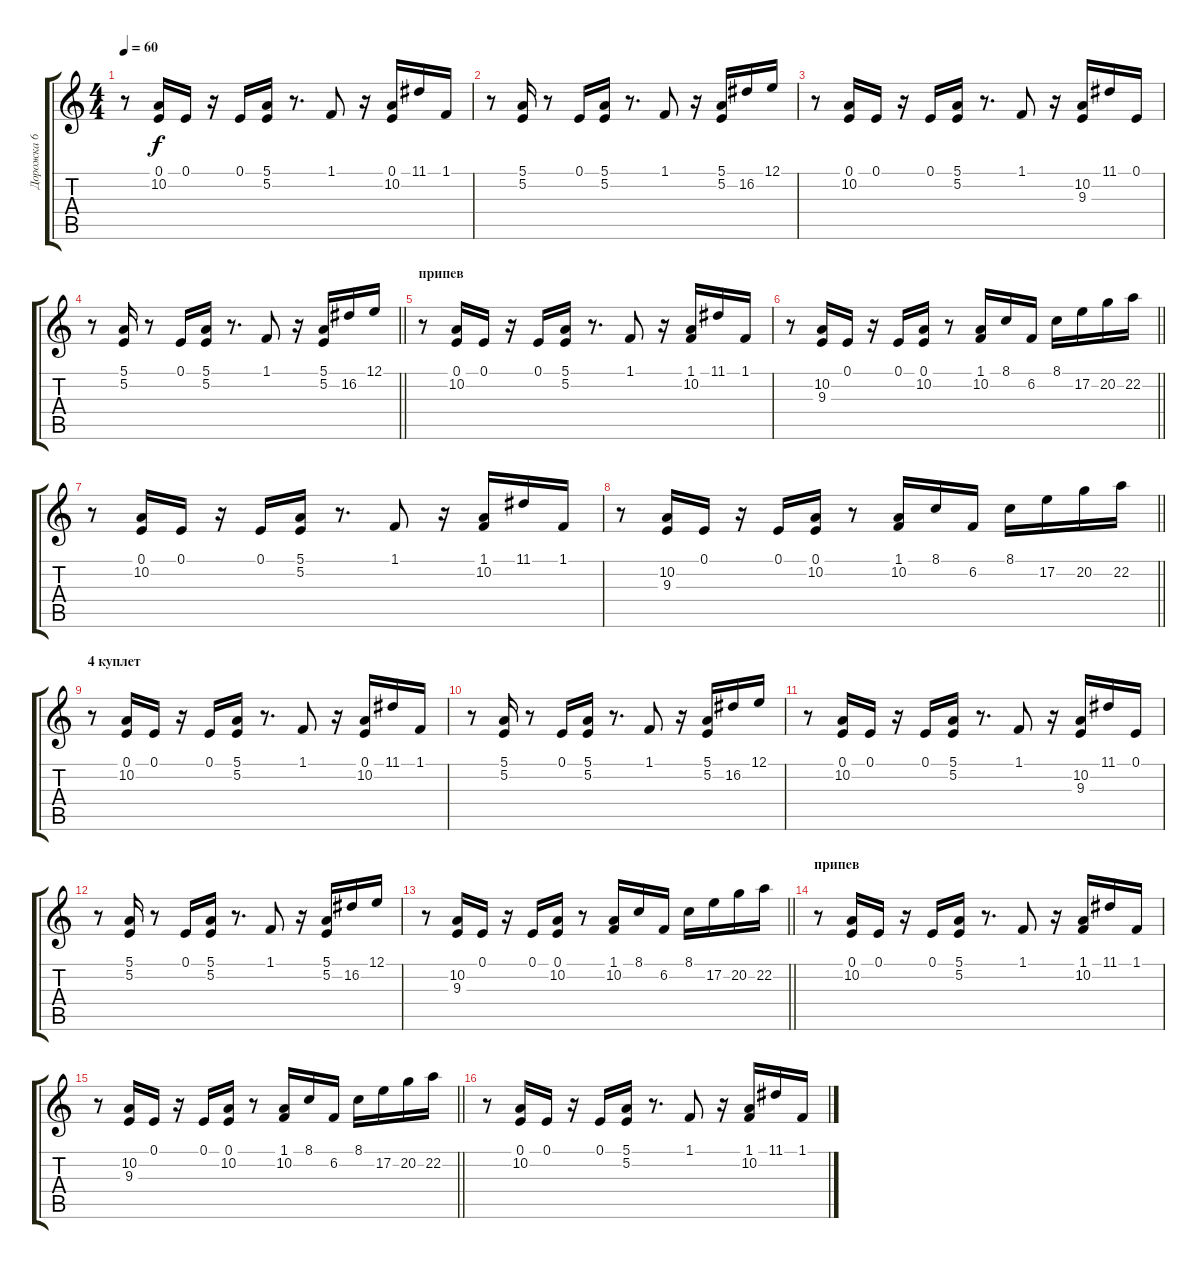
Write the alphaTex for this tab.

\track ("Дорожка 6" "Дорожка 6") {instrument marimba}
\staff {score tabs}
\tuning (E4 B3 G3 D3 A2 E2) {hide}
\ts (4 4)
\tempo 60
\clef g2
\ks c
r.8{dy f} (0.1 10.2).16 0.1.16 r.16 0.1.16 (5.1 5.2).16 r.8{d} 1.1.8 r.16 (0.1 10.2).16 11.1.16 1.1.16 |
r.8 (5.1 5.2).16 r.8 0.1.16 (5.1 5.2).16 r.8{d} 1.1.8 r.16 (5.1 5.2).16 16.2.16 12.1.16 |
r.8 (0.1 10.2).16 0.1.16 r.16 0.1.16 (5.1 5.2).16 r.8{d} 1.1.8 r.16 (10.2 9.3).16 11.1.16 0.1.16 |
\barLineRight lightlight
r.8 (5.1 5.2).16 r.8 0.1.16 (5.1 5.2).16 r.8{d} 1.1.8 r.16 (5.1 5.2).16 16.2.16 12.1.16 |
\section ("" "припев")
r.8 (0.1 10.2).16 0.1.16 r.16 0.1.16 (5.1 5.2).16 r.8{d} 1.1.8 r.16 (1.1 10.2).16 11.1.16 1.1.16 |
\barLineRight lightlight
r.8 (10.2 9.3).16 0.1.16 r.16 0.1.16 (0.1 10.2).16 r.8 (1.1 10.2).16 8.1.16 6.2.16 8.1.16 17.2.16 20.2.16 22.2.16 |
r.8 (0.1 10.2).16 0.1.16 r.16 0.1.16 (5.1 5.2).16 r.8{d} 1.1.8 r.16 (1.1 10.2).16 11.1.16 1.1.16 |
\barLineRight lightlight
r.8 (10.2 9.3).16 0.1.16 r.16 0.1.16 (0.1 10.2).16 r.8 (1.1 10.2).16 8.1.16 6.2.16 8.1.16 17.2.16 20.2.16 22.2.16 |
\section ("" "4 куплет")
r.8 (0.1 10.2).16 0.1.16 r.16 0.1.16 (5.1 5.2).16 r.8{d} 1.1.8 r.16 (0.1 10.2).16 11.1.16 1.1.16 |
r.8 (5.1 5.2).16 r.8 0.1.16 (5.1 5.2).16 r.8{d} 1.1.8 r.16 (5.1 5.2).16 16.2.16 12.1.16 |
r.8 (0.1 10.2).16 0.1.16 r.16 0.1.16 (5.1 5.2).16 r.8{d} 1.1.8 r.16 (10.2 9.3).16 11.1.16 0.1.16 |
r.8 (5.1 5.2).16 r.8 0.1.16 (5.1 5.2).16 r.8{d} 1.1.8 r.16 (5.1 5.2).16 16.2.16 12.1.16 |
\barLineRight lightlight
r.8 (10.2 9.3).16 0.1.16 r.16 0.1.16 (0.1 10.2).16 r.8 (1.1 10.2).16 8.1.16 6.2.16 8.1.16 17.2.16 20.2.16 22.2.16 |
\section ("" "припев")
r.8 (0.1 10.2).16 0.1.16 r.16 0.1.16 (5.1 5.2).16 r.8{d} 1.1.8 r.16 (1.1 10.2).16 11.1.16 1.1.16 |
\barLineRight lightlight
r.8 (10.2 9.3).16 0.1.16 r.16 0.1.16 (0.1 10.2).16 r.8 (1.1 10.2).16 8.1.16 6.2.16 8.1.16 17.2.16 20.2.16 22.2.16 |
r.8 (0.1 10.2).16 0.1.16 r.16 0.1.16 (5.1 5.2).16 r.8{d} 1.1.8 r.16 (1.1 10.2).16 11.1.16 1.1.16
